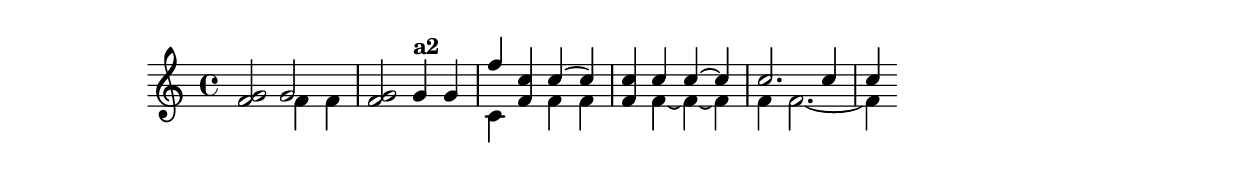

\header {
    texidoc ="The new part combiner stays apart from:
@itemize @bullet
@item different durations,
@item different articulations (taking into account only slur/beam/tie), and
@item wide pitch ranges.
@end itemize
"
    }

\version "2.4.0"

vone =  \relative a' { g2 g    g  g4 g f' c c( c) c c  c ~ c
			     c2. c4   c
			 }
vtwo =  \relative a' { f2 f4 f f2 g4 g c, f f  f  f f~ f ~ f
			     f4 f2. ~ f4

			 }

\score {
   \partcombine \vone \vtwo
   \layout { raggedright = ##t } 
}
 
